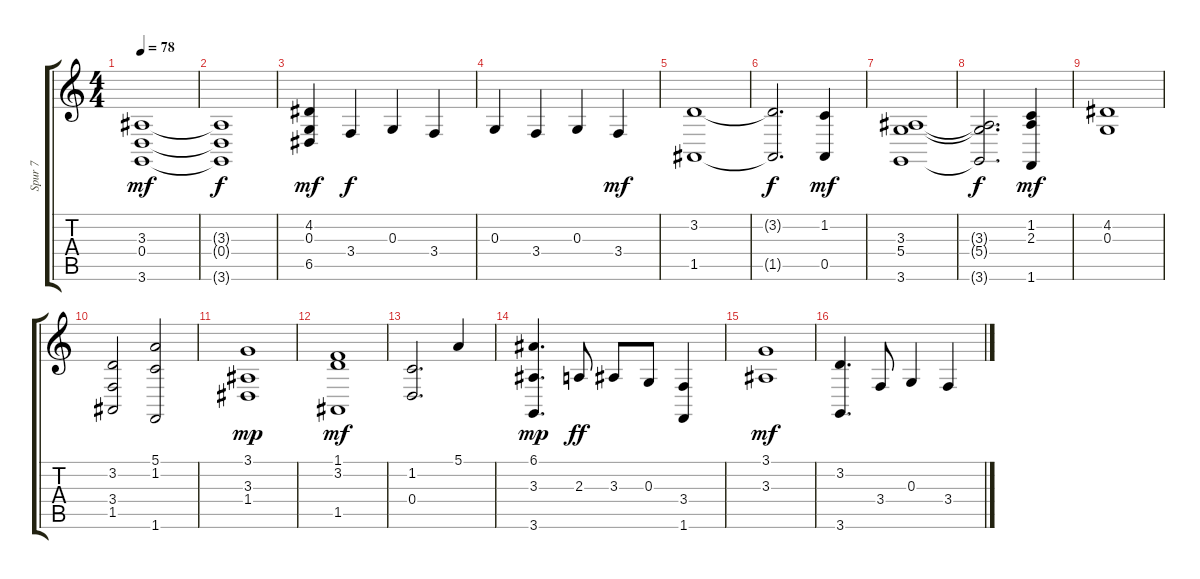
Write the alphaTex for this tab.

\track ("Spur 7" "Spur 7") {instrument stringensemble2}
\staff {score tabs}
\tuning (E4 B3 G3 D3 A2 E2) {hide}
\ts (4 4)
\tempo 78
\clef g2
\ks c
(3.3 0.4 3.6).1{dy mf} |
(3.3{t} 0.4{t} 3.6{t}).1{dy f} |
(4.2 0.3 6.5).4{dy mf} 3.4.4{dy f} 0.3.4 3.4.4 |
0.3.4 3.4.4 0.3.4 3.4.4{dy mf} |
(3.2 1.5).1 |
(3.2{t} 1.5{t}).2{d dy f} (1.2 0.5).4{dy mf} |
(3.3 5.4 3.6).1 |
(3.3{t} 5.4{t} 3.6{t}).2{d dy f} (1.2 2.3 1.6).4{dy mf} |
(4.2 0.3).1 |
(3.2 3.4 1.5).2 (5.1 1.2 1.6).2 |
(3.1 3.3 1.4).1{dy mp} |
(1.1 3.2 1.5).1{dy mf} |
(1.2 0.4).2{d} 5.1.4 |
(6.1 3.3 3.6).4{d dy mp} 2.3.8{dy ff} 3.3.8 0.3.8 (3.4 1.6).4 |
(3.1 3.3).1{dy mf} |
(3.2 3.6).4{d} 3.4.8 0.3.4 3.4.4
